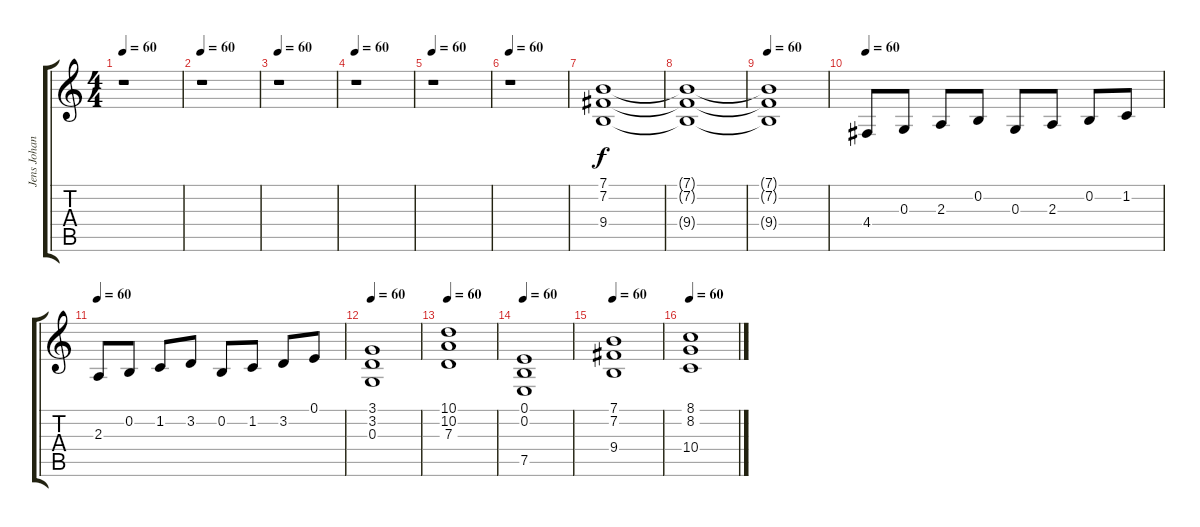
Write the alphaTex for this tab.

\track ("Jens Johansson (Keyboards 2 Rythm)" "Jens Johan") {instrument synthstrings1}
\staff {score tabs}
\tuning (E4 B3 G3 D3 A2 E2) {hide}
\ts (4 4)
\tempo 60
\clef g2
\ks c
r.1{dy f} |
\tempo 60
r.1 |
\tempo 60
r.1 |
\tempo 60
r.1 |
\tempo 60
r.1 |
\tempo 60
r.1 |
(7.1 7.2 9.4).1{volume 0} |
(7.1{t} 7.2{t} 9.4{t}).1 |
\tempo 60
(7.1{t} 7.2{t} 9.4{t}).1 |
\tempo 60
4.4.8{volume 8} 0.3.8 2.3.8 0.2.8 0.3.8 2.3.8 0.2.8 1.2.8 |
\tempo 60
2.3.8 0.2.8 1.2.8 3.2.8 0.2.8 1.2.8 3.2.8 0.1.8 |
\tempo 60
(3.1 3.2 0.3).1 |
\tempo 60
(10.1 10.2 7.3).1 |
\tempo 60
(0.1 0.2 7.5).1 |
\tempo 60
(7.1 7.2 9.4).1 |
\tempo 60
(8.1 8.2 10.4).1
